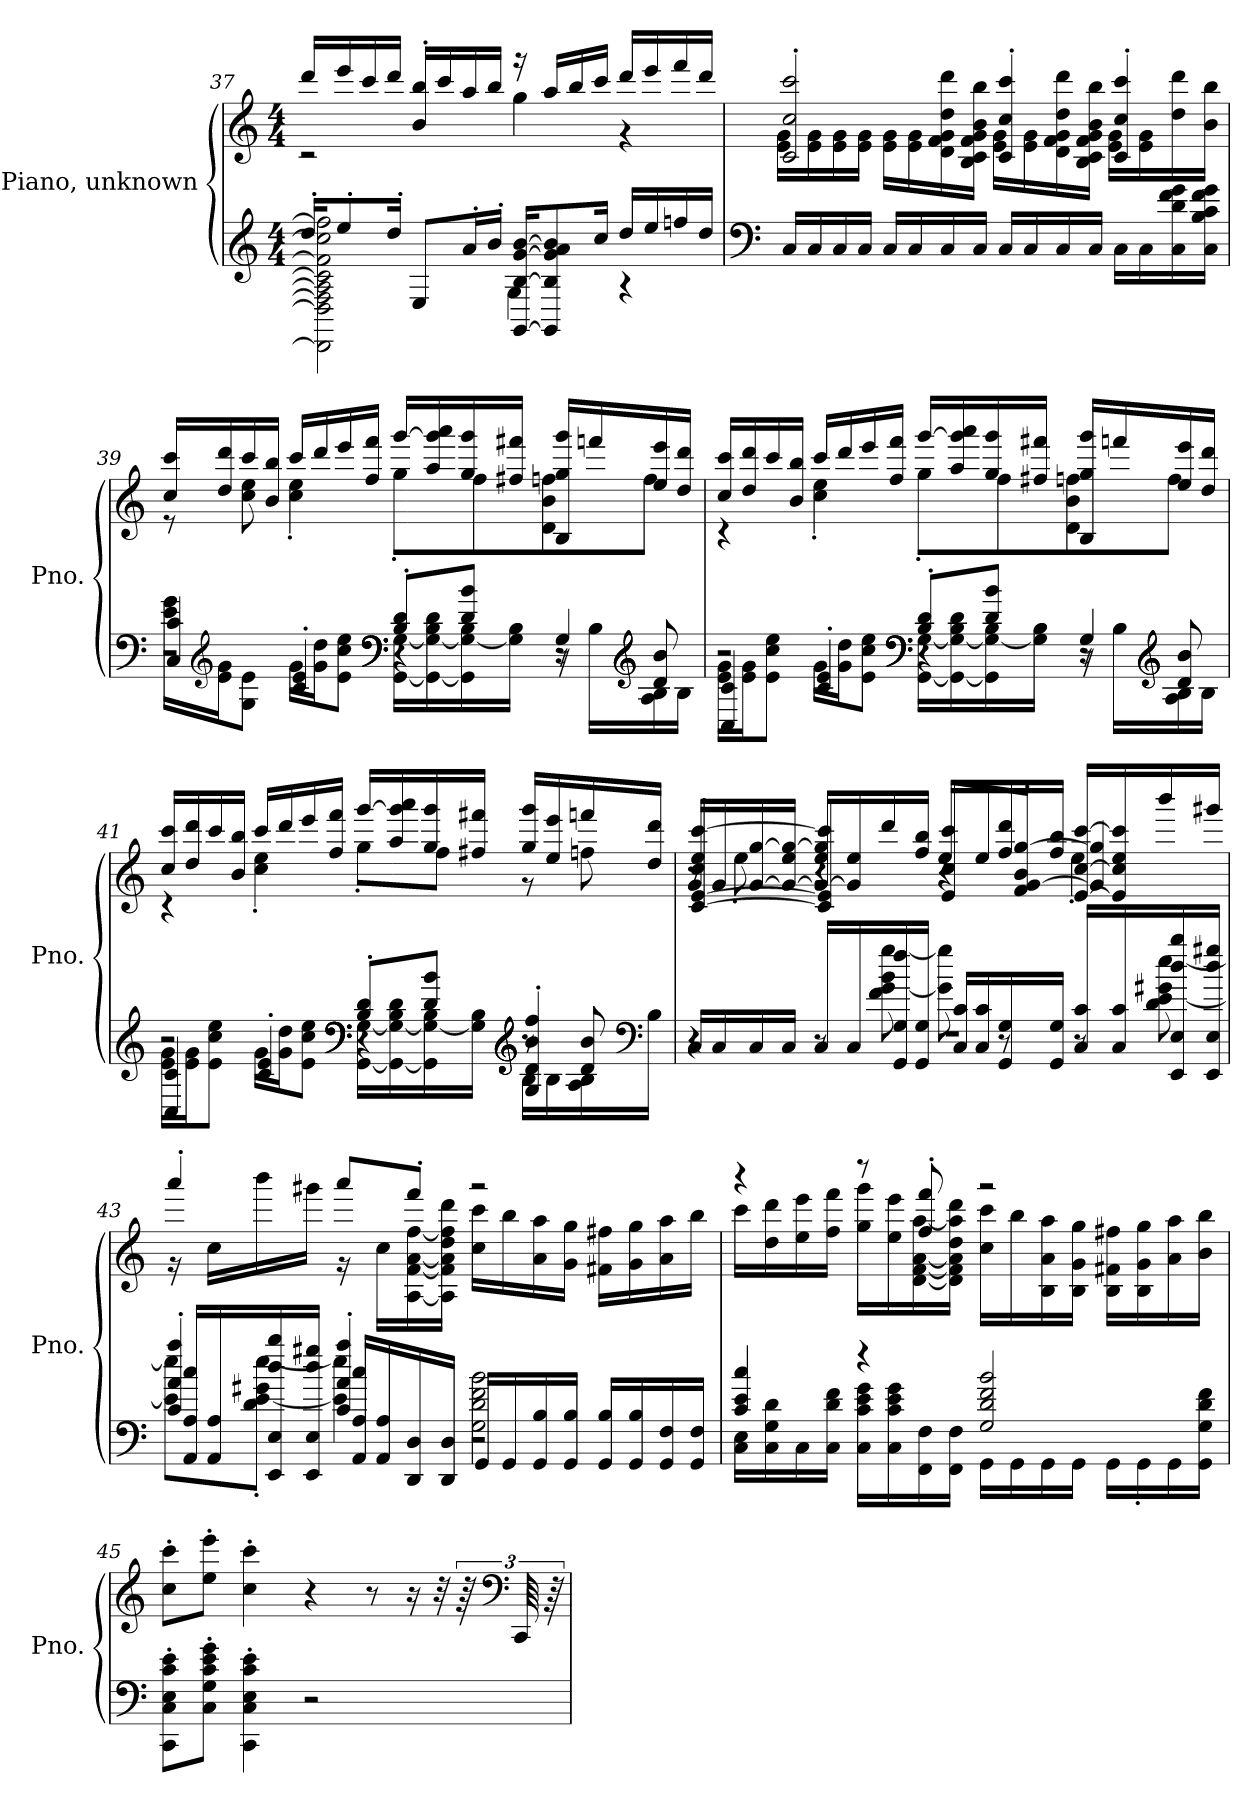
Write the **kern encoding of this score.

**kern	**kern
*part1	*part1
*staff2	*staff1
*I"Piano, unknown	*
*I'Pno.	*
*clefG2	*clefG2
*k[]	*k[]
*M4/4	*M4/4
=37	=37
*^	*^
16dd'/KL	2DD\] 2D\] 2F#\] 2A\] 2c\] 2f#\] 2cc\] 2ff#\]	16ddd/LL	2r
8ee'/	.	16eee/	.
.	.	16ccc/	.
16dd'/Jk	.	16ddd/JJ	.
8E/L	.	16b/' 16bb/'LL	.
.	.	16ccc/	.
16a'/L	.	16aa/	.
16b'/JJ	.	16bb/JJ	.
[16GG/ [16B/ [16g/ [16b/KL	4G\	16r	4gg\
8GG/] 8B/] 8g/] 8a/ 8b/]	.	16aa/LL	.
.	.	16bb/	.
16cc/Jk	.	16ccc/JJ	.
16dd/LL	4r	16ddd/LL	4r
16ee/	.	16eee/	.
16ffn/	.	16fff/	.
16dd/JJ	.	16ddd/JJ	.
*v	*v	*	*
!!LO:LB:g=z	!!
=38	=38	=38
*clefF4	*	*
16C/LL	2c/' 2cc/' 2ccc/'	16e\ 16g\LL
16C/	.	16e\ 16g\
16C/	.	16e\ 16g\
16C/JJ	.	16e\ 16g\JJ
16C/LL	.	16e\ 16g\LL
16C/	.	16e\ 16g\
16C/	.	16d\ 16f\ 16g\ 16dd\ 16ddd\
16C/JJ	.	16B\ 16c\ 16f\ 16g\ 16b\ 16bb\JJ
16C/LL	4c/' 4cc/' 4ccc/'	16e\ 16g\LL
16C/	.	16e\ 16g\
16C/	.	16d\ 16f\ 16g\ 16dd\ 16ddd\
16C/JJ	.	16B\ 16c\ 16f\ 16g\ 16b\ 16bb\JJ
16C\LL	4c/' 4cc/' 4ccc/'	16e\ 16g\LL
16C\	.	16e\ 16g\
16C\ 16d\ 16f\ 16g\	.	16dd\ 16ddd\
16C\ 16B\ 16c\ 16f\ 16g\JJ	.	16b\ 16bb\JJ
!!LO:LB:g=z	!!
=39	=39	=39
*^	*	*
*	*^	*	*
2r	16e\ 16g\LL	4C/ 4c/	16cc/ 16ccc/LL	8r
*clefG2	*	*	*	*
.	16e\ 16g\J	.	16dd/ 16ddd/	.
.	8G\ 8e\J	.	16ccc/	8cc\ 8ee\
.	.	.	16b/ 16bb/JJ	.
.	16g\LL	4c/' 4e/'	16ccc/LL	4cc\' 4ee\'
.	16g\ 16dd\J	.	16ddd/	.
.	8e\ 8cc\ 8ee\J	.	16eee/	.
.	.	.	16ff/ 16fff/JJ	.
*clefF4	*	*	*	*
4r	[16GG\ [16G\LL	8B/' 8d/'L	[16ggg/LL	8gg'\L
.	16GG\_ 16G\_ 16B\ 16d\	.	16aa/ 16ggg/] 16aaa/	.
.	16GG\] 16G\_ 16B\	8d/ 8b/J	16gg/ 16ggg/	8ff\
.	16G\] 16B\JJ	.	16ff#X/ 16fff#X/JJ	.
8r	16r	4G/	16B/ 16gg/ 16ggg/LL	8d\ 8b\ 8ffn\
.	16B\LL	.	16fffn/	.
*clefG2	*	*	*	*
8d/ 8b/	16A\ 16B\	.	16ee/ 16eee/	8ff\J
.	16B\JJ	.	16dd/ 16ddd/JJ	.
!!LO:LB:g=z	!!
=40	=40	=40	=40	=40
2r	16e\ 16g\LL	4C/ 4c/	16cc/ 16ccc/LL	4r
.	16e\ 16g\J	.	16dd/ 16ddd/	.
.	8e\ 8cc\ 8ee\J	.	16ccc/	.
.	.	.	16b/ 16bb/JJ	.
.	16g\LL	4c/' 4e/'	16ccc/LL	4cc\' 4ee\'
.	16g\ 16dd\J	.	16ddd/	.
.	8e\ 8cc\ 8ee\J	.	16eee/	.
.	.	.	16ff/ 16fff/JJ	.
*clefF4	*	*	*	*
4r	[16GG\ [16G\LL	8B/' 8d/'L	[16ggg/LL	8gg'\L
.	16GG\_ 16G\_ 16B\ 16d\	.	16aa/ 16ggg/] 16aaa/	.
.	16GG\] 16G\_ 16B\	8d/ 8b/J	16gg/ 16ggg/	8ff\
.	16G\] 16B\JJ	.	16ff#X/ 16fff#X/JJ	.
8r	16r	4G/	16B/ 16gg/ 16ggg/LL	8d\ 8b\ 8ffn\
.	16B\LL	.	16fffn/	.
*clefG2	*	*	*	*
8d/ 8b/	16A\ 16B\	.	16ee/ 16eee/	8ff\J
.	16B\JJ	.	16dd/ 16ddd/JJ	.
!!LO:LB:g=z	!!
=41	=41	=41	=41	=41
2r	16e\ 16g\LL	4C/ 4c/	16cc/ 16ccc/LL	4r
.	16e\ 16g\J	.	16dd/ 16ddd/	.
.	8e\ 8cc\ 8ee\J	.	16ccc/	.
.	.	.	16b/ 16bb/JJ	.
.	16g\LL	4c/' 4e/'	16ccc/LL	4cc\' 4ee\'
.	16g\ 16dd\J	.	16ddd/	.
.	8e\ 8cc\ 8ee\J	.	16eee/	.
.	.	.	16ff/ 16fff/JJ	.
*clefF4	*	*	*	*
4r	[16GG\ [16G\LL	8B/' 8d/'L	[16ggg/LL	8gg'\L
.	16GG\_ 16G\_ 16B\ 16d\	.	16aa/ 16ggg/] 16aaa/	.
.	16GG\] 16G\_ 16B\	8d/ 8b/J	16gg/ 16ggg/	8ff\J
.	16G\] 16B\JJ	.	16ff#X/ 16fff#X/JJ	.
*clefG2	*	*	*	*
8r	16B\LL	4G/' 4d/' 4b/' 4ff/'	16gg/ 16ggg/LL	8r
.	16B\	.	16ee/ 16eee/	.
8d/ 8b/	16A\ 16B\	.	16fffn/	8ffn\
*clefF4	*	*	*	*
.	16B\JJ	.	16dd/ 16ddd/JJ	.
!!LO:PB:g=z
=42	=42	=42	=42	=42
*	*	*	*	*^
1r	4r	16C/LL	16g/LL	8r	[4c/' [4e/' 4cc/' 4ee/' [4ccc/'
.	.	16C/	16g/	.	.
.	.	16C/	[16g/ [16gg/	8ee'\	.
.	.	16C/JJ	16g/_ 16ee/ 16gg/_JJ	.	.
.	8r	16C/LL	16g/_ 16ee/ 16gg/]LL	4r	4c/] 4e/] 4ccc/]
.	.	16C/	16g/] 16ee/	.	.
.	8f\ [8g\ 8b\ [8gg\	16GG/ 16G/ 16ff/	16ddd/	.	.
.	.	16GG/ 16G/JJ	16ff/ 16bb/JJ	.	.
.	8g\] 8gg\]	16C/ 16c/LL	16ee/LL	4r	8e/ 8cc/ 8ccc/L
.	.	16C/ 16c/	16ee/	.	.
.	8r	16GG/ 16G/	16ff/ 16ddd/	.	8f/' [8g/' 8b/' [8gg/'J
.	.	16GG/ 16G/JJ	16ff/ 16bb/JJ	.	.
.	8r	16C/ 16c/LL	[16e/ [16cc/ [16ccc/LL	4ee'\	4g/] 4gg/]
.	.	16C/ 16c/	16e/] 16cc/] 16ee/ 16ccc/]	.	.
.	8d\ [8e\ 8g#X\ [8ee\	16EE/ 16E/ 16dd/ 16bb/	16bbb/	.	.
.	.	16EE/ 16E/ 16dd/ 16gg#X/JJ	16ggg#X/JJ	.	.
*	*	*	*	*v	*v
!!LO:LB:g=z
=43	=43	=43	=43	=43
4c/' 4a/' 4aa/'	8e\] 8ee\]L	16AA/ 16A/ 16cc/LL	4aaa'/	16r
.	.	16AA/ 16A/	.	16cc\LL
.	8d\' [8e\' 8g#X\' [8ee\'J	16EE/ 16E/ 16dd/ 16bb/	.	16bbb\
.	.	16EE/ 16E/ 16dd/ 16gg#X/JJ	.	16ggg#X\JJ
4c/' 4a/' 4aa/'	4e\] 4ee\]	16AA/ 16A/ 16cc/LL	8aaa/L	16r
.	.	16AA/ 16A/	.	16cc\LL
.	.	16DD/ 16D/	8fff'/J	[16A\ [16f\ [16a\ [16ff\
.	.	16DD/ 16D/JJ	.	16A\] 16f\] 16a\] 16dd\ 16ff\] 16ddd\JJ
2r	2G\ 2d\ 2f\ 2b\	16GG/LL	2r	16cc\ 16ccc\LL
.	.	16GG/	.	16bb\
.	.	16GG/ 16B/	.	16a\ 16aa\
.	.	16GG/ 16B/JJ	.	16g\ 16gg\JJ
.	.	16GG/ 16B/LL	.	16f#X\ 16ff#X\LL
.	.	16GG/ 16B/	.	16g\ 16gg\
.	.	16GG/ 16F/	.	16a\ 16aa\
.	.	16GG/ 16F/JJ	.	16bb\JJ
*	*v	*v	*	*
=44	=44	=44	=44
4c/ 4e/ 4cc/	16C\ 16E\LL	4r	16ccc\LL
.	16C\ 16G\ 16d\	.	16dd\ 16ddd\
.	16C\	.	16ee\ 16eee\
.	16C\ 16d\ 16f\JJ	.	16ff\ 16fff\JJ
4r	16C\ 16c\ 16e\ 16g\LL	8r	16gg\ 16ggg\LL
.	16C\ 16c\ 16e\ 16g\	.	16ee\ 16eee\
.	16FF\ 16F\	8ff/' 8fff/'	[16d\ [16f\ [16a\ [16aa\
.	16FF\ 16F\JJ	.	16d\] 16f\] 16a\] 16dd\ 16aa\] 16ddd\JJ
2G/ 2d/ 2f/ 2b/	16GG\LL	2r	16cc\ 16ccc\LL
.	16GG\	.	16bb\
.	16GG\	.	16B\ 16a\ 16aa\
.	16GG\JJ	.	16B\ 16g\ 16gg\JJ
.	16GG\LL	.	16B\ 16f#X\ 16ff#X\LL
.	16GG'\	.	16B\ 16g\ 16gg\
.	16GG\	.	16a\ 16aa\
.	16GG\ 16G\ 16d\ 16f\JJ	.	16b\ 16bb\JJ
*v	*v	*	*
*	*v	*v
!!LO:LB:g=z
=45	=45
8CC\' 8C\' 8E\' 8c\' 8e\'L	8cc\' 8ccc\'L
8C\' 8G\' 8c\' 8e\' 8g\'J	8ee\' 8eee\'J
4CC\' 4C\' 4E\' 4c\' 4e\'	4cc\' 4ccc\'
2r	4r
.	8r
.	16r
.	32r
.	96r
*	*clefF4
.	96CC/
.	96r
=	=
*-	*-
